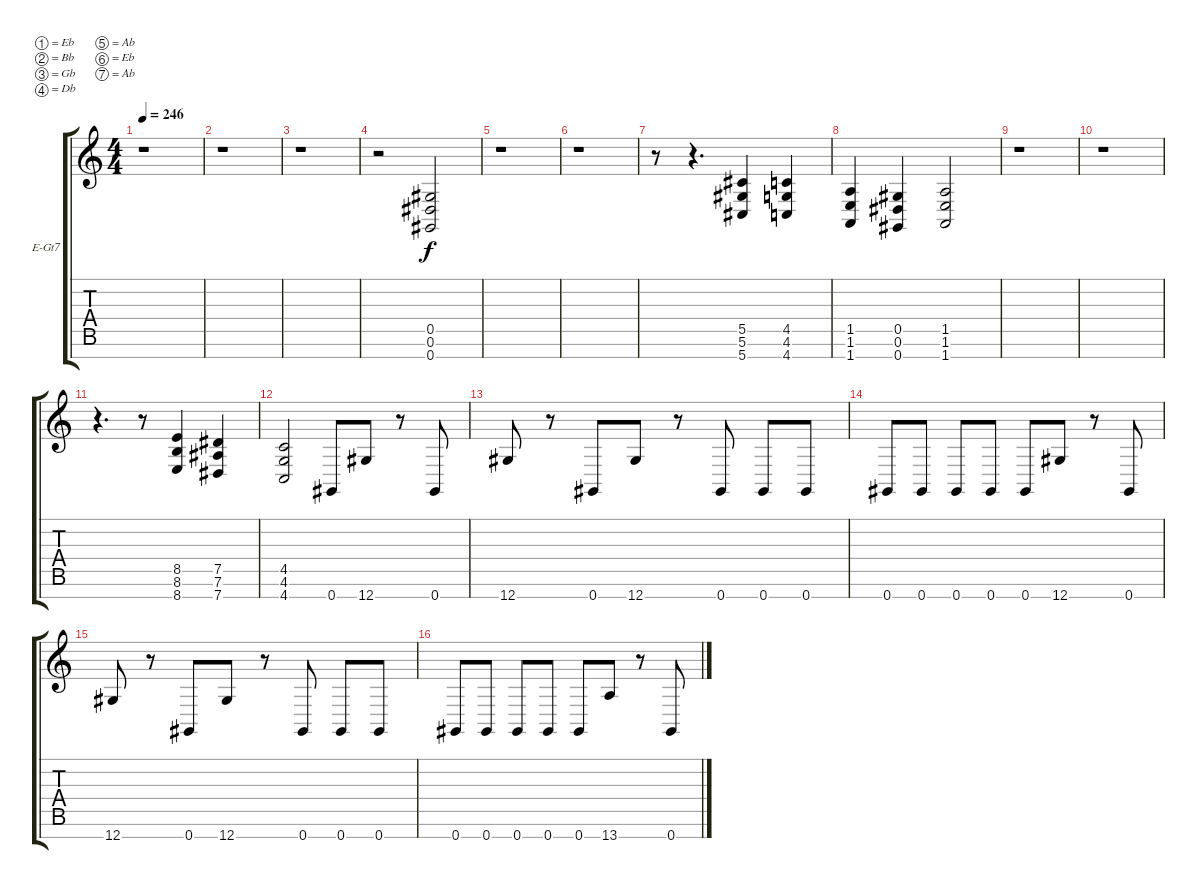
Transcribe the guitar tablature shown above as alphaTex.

\bracketExtendMode groupsimilarinstruments
\firstSystemTrackNameOrientation horizontal
\otherSystemsTrackNameOrientation horizontal
\track ("Guitar 2" "E-Gt7") {solo instrument distortionguitar}
\staff {score tabs}
\tuning (Eb4 Bb3 Gb3 Db3 Ab2 Eb2 Ab1)
\ts (4 4)
\tempo 246
\clef g2
\ks c
r.1{dy f} |
r.1 |
r.1 |
r.2 (0.5 0.6 0.7).2 |
r.1 |
r.1 |
r.8 r.4{d} (5.5 5.6 5.7).4 (4.5 4.6 4.7).4 |
(1.5 1.6 1.7).4 (0.5 0.6 0.7).4 (1.5 1.6 1.7).2 |
r.1 |
r.1 |
r.4{d} r.8 (8.5 8.6 8.7).4 (7.5 7.6 7.7).4 |
(4.5 4.6 4.7).2 0.7.8 12.7.8 r.8 0.7.8 |
12.7.8 r.8 0.7.8 12.7.8 r.8 0.7.8 0.7.8 0.7.8 |
0.7.8 0.7.8 0.7.8 0.7.8 0.7.8 12.7.8 r.8 0.7.8 |
12.7.8 r.8 0.7.8 12.7.8 r.8 0.7.8 0.7.8 0.7.8 |
0.7.8 0.7.8 0.7.8 0.7.8 0.7.8 13.7.8 r.8 0.7.8
